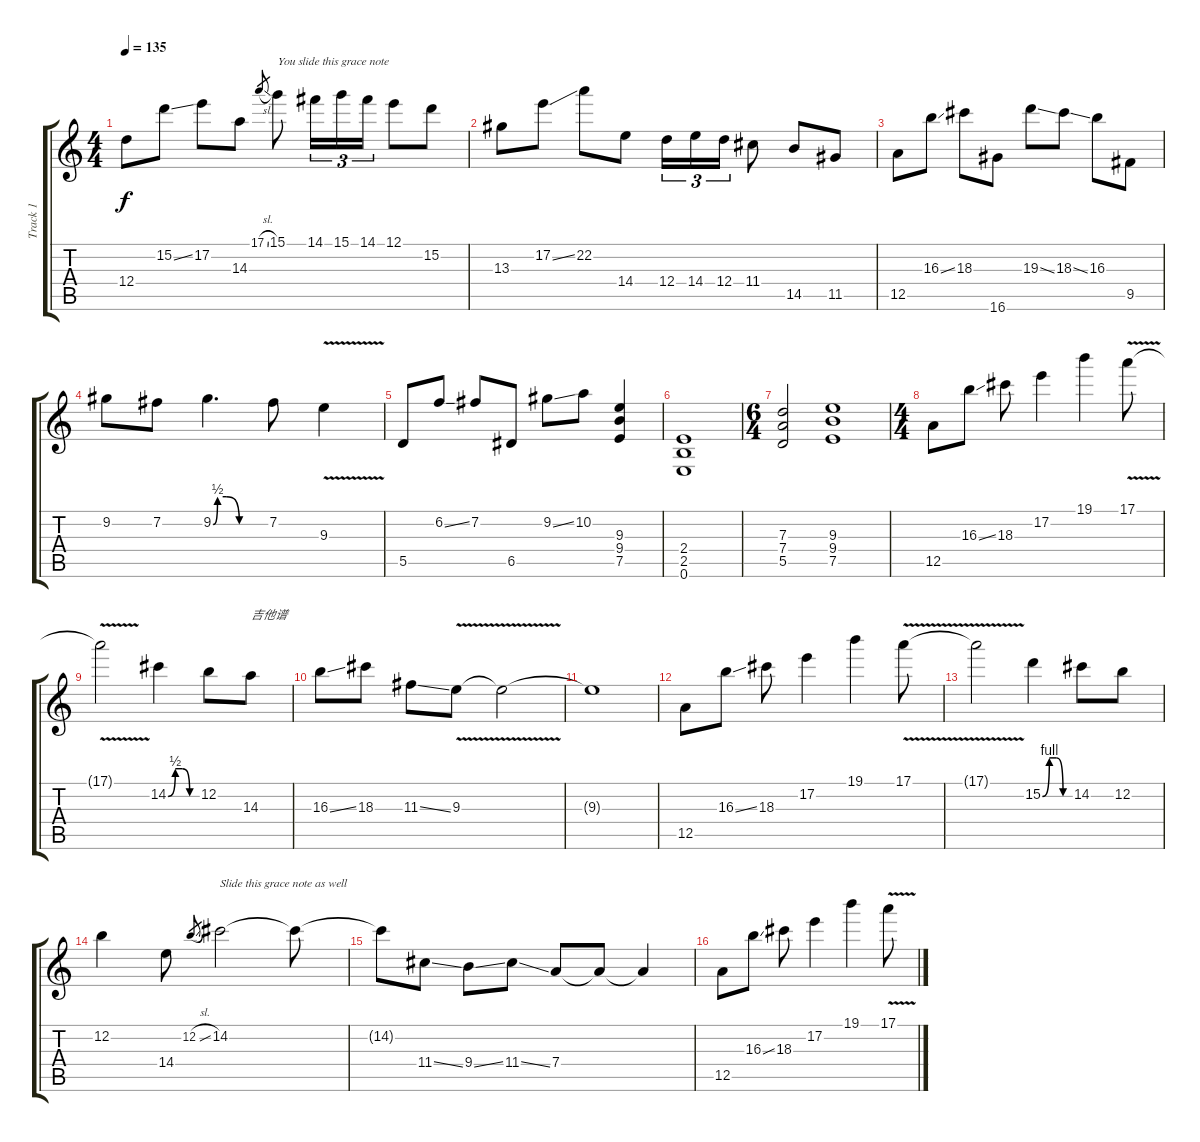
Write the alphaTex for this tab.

\track ("Track 1" "Track 1") {instrument distortionguitar}
\staff {score tabs}
\tuning (E4 B3 G3 D3 A2 E2) {hide}
\ts (4 4)
\tempo 135
\clef g2
\ks c
12.4.8{dy f} 15.2{ss}.8 17.2.8 14.3.8 17.1{sl}.8{gr} 15.1.8{txt "You slide this grace note"} 14.1.16{tu (3 2)} 15.1.16{tu (3 2)} 14.1.16{tu (3 2)} 12.1.8 15.2.8 |
13.3.8 17.2{ss}.8 22.2.8 14.4.8 12.4.16{tu (3 2)} 14.4.16{tu (3 2)} 12.4.16{tu (3 2)} 11.4.8 14.5.8 11.5.8 |
12.5.8 16.3{ss}.8 18.3.8 16.6.8 19.3{ss}.8 18.3{ss}.8 16.3.8 9.5.8 |
9.2.8 7.2.8 9.2{be (custom 0 0 5 2 15 2 30 0 45 0 60 0)}.4{d} 7.2.8 9.3{v}.4 |
5.5.8 6.2{ss}.8 7.2.8 6.5.8 9.2{ss}.8 10.2.8 (9.3 9.4 7.5).4 |
(2.4 2.5 0.6).1 |
\ts (6 4)
(7.3 7.4 5.5).2 (9.3 9.4 7.5).1 |
\ts (4 4)
12.5.8 16.3{ss}.8 18.3.8 17.2.4 19.1.4 17.1{v}.8 |
17.1{t}.2 14.2{be (custom 0 0 15 2 30 2 45 0 60 0)}.4 12.2.8 14.3.8{txt "吉他谱"} |
16.3{ss}.8 18.3.8 11.3{ss}.8 9.3{v}.8 9.3{t}.2 |
9.3{t}.1 |
12.5.8 16.3{ss}.8 18.3.8 17.2.4 19.1.4 17.1{v}.8 |
17.1{t}.2 15.2{be (custom 0 0 15 4 30 4 45 0 60 0)}.4 14.2.8 12.2.8 |
12.2.4 14.4.8 12.2{sl}.8{gr} 14.2.2{txt "Slide this grace note as well"} 14.2{t}.8 |
14.2{t}.8 11.4{ss}.8 9.4{ss}.8 11.4{ss}.8 7.4.8 7.4{t}.8 7.4{t}.4 |
12.5.8 16.3{ss}.8 18.3.8 17.2.4 19.1.4 17.1{v}.8
